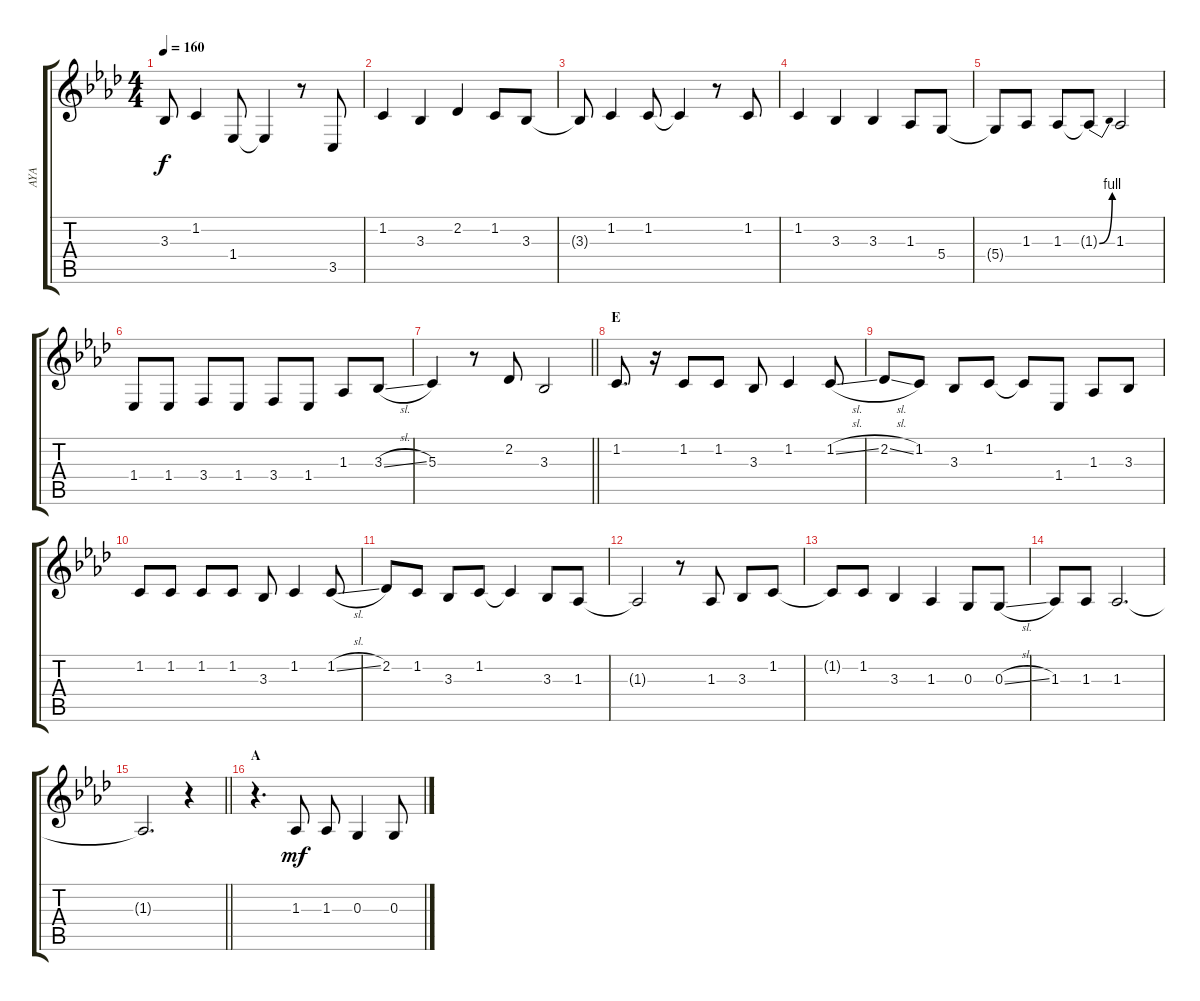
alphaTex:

\track ("AYA" "AYA") {instrument oboe}
\staff {score tabs}
\tuning (E4 B3 G3 D3 A2 E2) {hide}
\ts (4 4)
\tempo 160
\clef g2
\ks ab
3.3.8{dy f} 1.2.4 1.4.8 1.4{t}.4 r.8 3.5.8 |
1.2.4 3.3.4 2.2.4 1.2.8 3.3.8 |
3.3{t}.8 1.2.4 1.2.8 1.2{t}.4 r.8 1.2.8 |
1.2.4 3.3.4 3.3.4 1.3.8 5.4.8 |
5.4{t}.8 1.3.8 1.3.8 1.3{be (bend 0 0 60 4) t}.8 1.3.2 |
1.4.8 1.4.8 3.4.8 1.4.8 3.4.8 1.4.8 1.3.8 3.3{sl}.8 |
\barLineRight lightlight
5.3.4 r.8 2.2.8 3.3.2 |
\section ("" "E")
1.2.8{d} r.16 1.2.8 1.2.8 3.3.8 1.2.4 1.2{sl}.8 |
2.2{sl}.8 1.2.8 3.3.8 1.2.8 1.2{t}.8 1.4.8 1.3.8 3.3.8 |
1.2.8 1.2.8 1.2.8 1.2.8 3.3.8 1.2.4 1.2{sl}.8 |
2.2.8 1.2.8 3.3.8 1.2.8 1.2{t}.4 3.3.8 1.3.8 |
1.3{t}.2 r.8 1.3.8 3.3.8 1.2.8 |
1.2{t}.8 1.2.8 3.3.4 1.3.4 0.3.8 0.3{sl}.8 |
1.3.8 1.3.8 1.3.2{d} |
\barLineRight lightlight
1.3{t}.2{d} r.4 |
\section ("" "A")
r.4{d} 1.3.8{dy mf} 1.3.8 0.3.4 0.3.8
